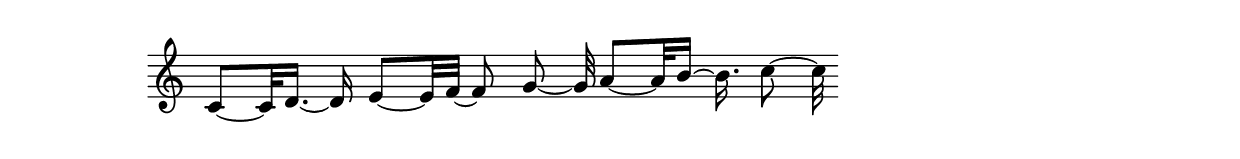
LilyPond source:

#(ly:set-option 'midi-extension "mid")
\version "2.12.3"
\include "english.ly"
\header{ 
title = ""
composer = ""
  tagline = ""  % removed 
}
%{
                                        .
S----R-- --G----m ----P--- -D----N- ---S---- 
 %}
  
melody = {
\once \override Staff.TimeSignature #'stencil = ##f
\clef treble
\key c \major
\autoBeamOn  
\cadenzaOn
 c'8[~c'32[     d'16.]~   d'16  e'8[~e'32[     f'32]~ f'8    g'8~    g'32 a'8[~a'32[     b'16]~  b'16.   c''8~c''32     \break

}

text = \lyricmode {
  
}

\score{

<<
  \new Voice = "one" {
    \melody
  }
  \new Lyrics \lyricsto "one" \text
>>
\layout {
  \context {
       \Score
    \remove "Bar_number_engraver"
  } 
  }
\midi { 
  \context {
    \Score
    tempoWholesPerMinute = #(ly:make-moment 200 4)
   }
 }
}
